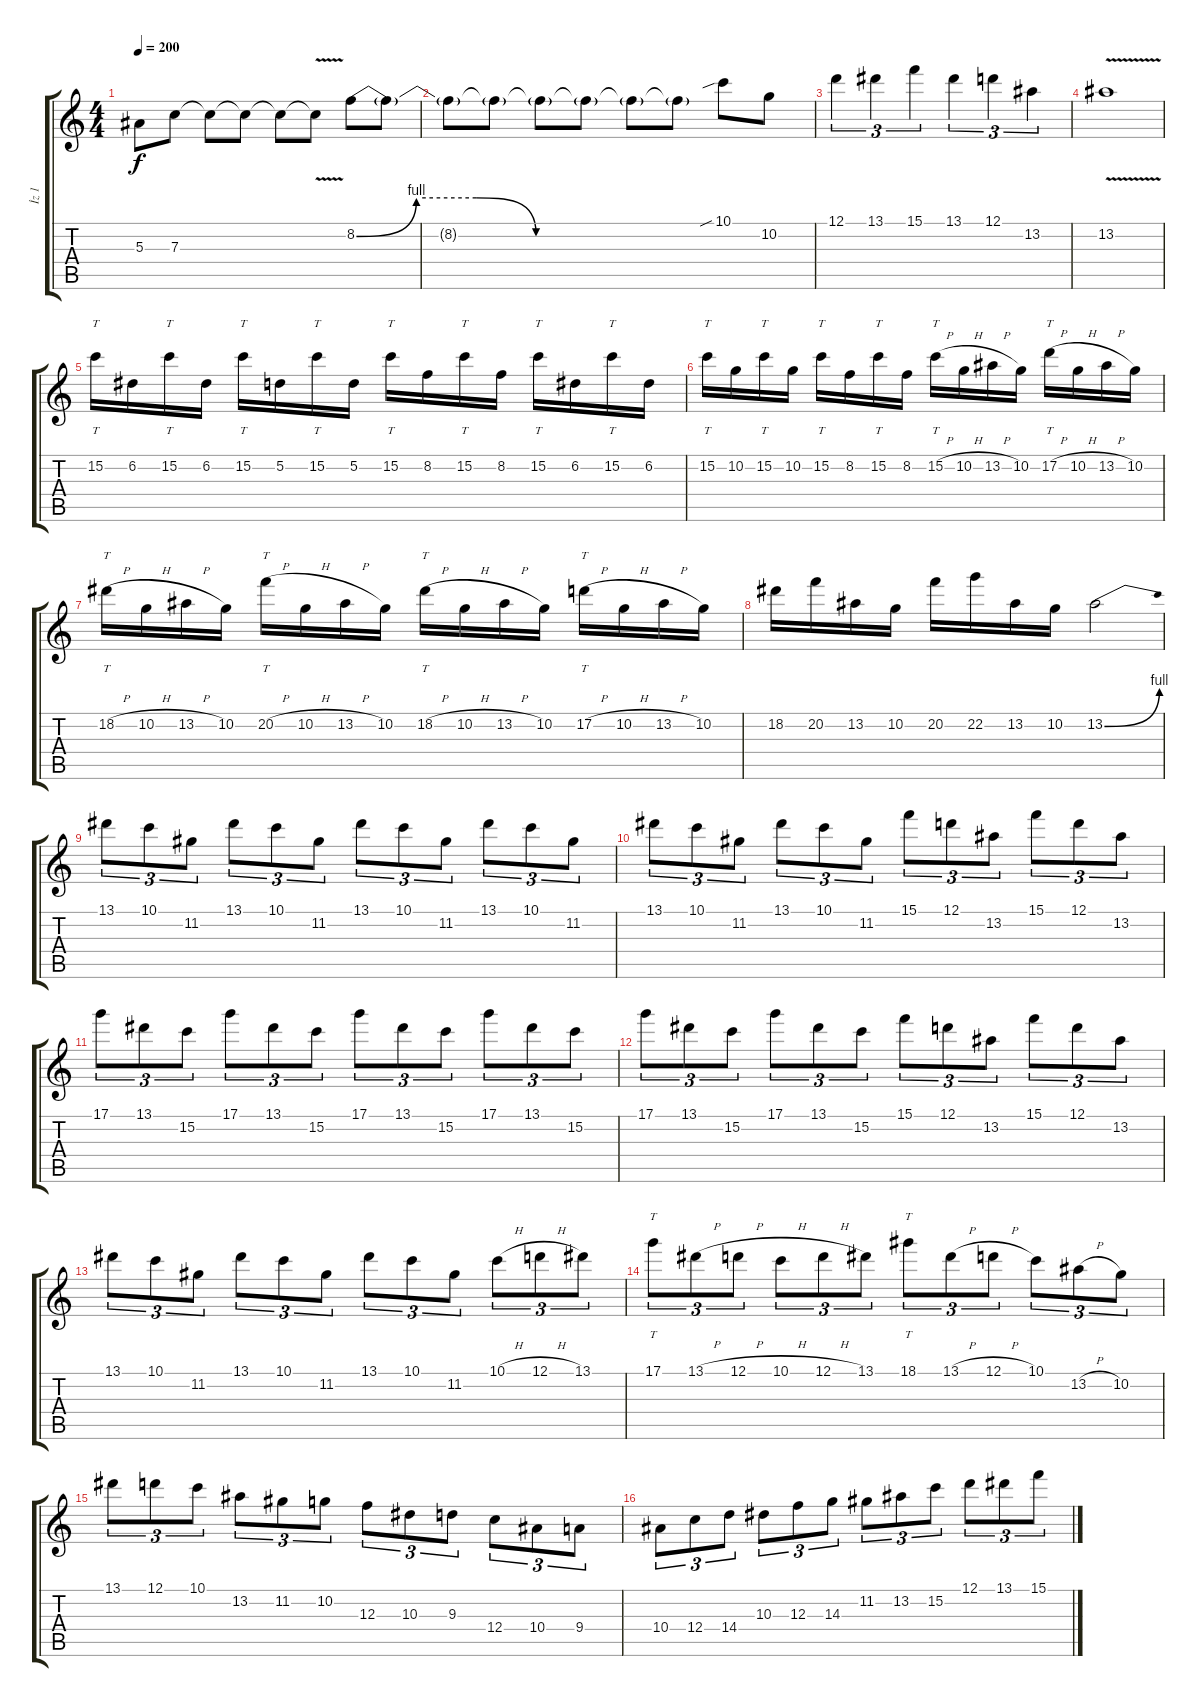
\track ("İz 1" "İz 1") {instrument distortionguitar}
\staff {score tabs}
\tuning (D4 A3 F3 C3 G2 C2) {hide}
\ts (4 4)
\tempo 200
\clef g2
\ks c
5.3.8{dy f} 7.3.8 7.3{t}.8 7.3{t}.8 7.3{t}.8 7.3{v t}.8 8.2{be (custom 0 0 10 4 20 4 30 0 60 0)}.8 8.2{t}.8 |
8.2{t}.8 8.2{t}.8 8.2{t}.8 8.2{t}.8 8.2{t}.8 8.2{t}.8 10.1{sib}.8 10.2.8 |
12.1.4{tu (3 2)} 13.1.4{tu (3 2)} 15.1.4{tu (3 2)} 13.1.4{tu (3 2)} 12.1.4{tu (3 2)} 13.2.4{tu (3 2)} |
13.2{v}.1 |
15.2.16{tt} 6.2.16 15.2.16{tt} 6.2.16 15.2.16{tt} 5.2.16 15.2.16{tt} 5.2.16 15.2.16{tt} 8.2.16 15.2.16{tt} 8.2.16 15.2.16{tt} 6.2.16 15.2.16{tt} 6.2.16 |
15.2.16{tt} 10.2.16 15.2.16{tt} 10.2.16 15.2.16{tt} 8.2.16 15.2.16{tt} 8.2.16 15.2{h}.16{tt} 10.2{h}.16 13.2{h}.16 10.2.16 17.2{h}.16{tt} 10.2{h}.16 13.2{h}.16 10.2.16 |
18.2{h}.16{tt} 10.2{h}.16 13.2{h}.16 10.2.16 20.2{h}.16{tt} 10.2{h}.16 13.2{h}.16 10.2.16 18.2{h}.16{tt} 10.2{h}.16 13.2{h}.16 10.2.16 17.2{h}.16{tt} 10.2{h}.16 13.2{h}.16 10.2.16 |
18.2.16 20.2.16 13.2.16 10.2.16 20.2.16 22.2.16 13.2.16 10.2.16 13.2{be (bend 0 0 60 4)}.2 |
13.1.8{tu (3 2)} 10.1.8{tu (3 2)} 11.2.8{tu (3 2)} 13.1.8{tu (3 2)} 10.1.8{tu (3 2)} 11.2.8{tu (3 2)} 13.1.8{tu (3 2)} 10.1.8{tu (3 2)} 11.2.8{tu (3 2)} 13.1.8{tu (3 2)} 10.1.8{tu (3 2)} 11.2.8{tu (3 2)} |
13.1.8{tu (3 2)} 10.1.8{tu (3 2)} 11.2.8{tu (3 2)} 13.1.8{tu (3 2)} 10.1.8{tu (3 2)} 11.2.8{tu (3 2)} 15.1.8{tu (3 2)} 12.1.8{tu (3 2)} 13.2.8{tu (3 2)} 15.1.8{tu (3 2)} 12.1.8{tu (3 2)} 13.2.8{tu (3 2)} |
17.1.8{tu (3 2)} 13.1.8{tu (3 2)} 15.2.8{tu (3 2)} 17.1.8{tu (3 2)} 13.1.8{tu (3 2)} 15.2.8{tu (3 2)} 17.1.8{tu (3 2)} 13.1.8{tu (3 2)} 15.2.8{tu (3 2)} 17.1.8{tu (3 2)} 13.1.8{tu (3 2)} 15.2.8{tu (3 2)} |
17.1.8{tu (3 2)} 13.1.8{tu (3 2)} 15.2.8{tu (3 2)} 17.1.8{tu (3 2)} 13.1.8{tu (3 2)} 15.2.8{tu (3 2)} 15.1.8{tu (3 2)} 12.1.8{tu (3 2)} 13.2.8{tu (3 2)} 15.1.8{tu (3 2)} 12.1.8{tu (3 2)} 13.2.8{tu (3 2)} |
13.1.8{tu (3 2)} 10.1.8{tu (3 2)} 11.2.8{tu (3 2)} 13.1.8{tu (3 2)} 10.1.8{tu (3 2)} 11.2.8{tu (3 2)} 13.1.8{tu (3 2)} 10.1.8{tu (3 2)} 11.2.8{tu (3 2)} 10.1{h}.8{tu (3 2)} 12.1{h}.8{tu (3 2)} 13.1.8{tu (3 2)} |
17.1.8{tt tu (3 2)} 13.1{h}.8{tu (3 2)} 12.1{h}.8{tu (3 2)} 10.1{h}.8{tu (3 2)} 12.1{h}.8{tu (3 2)} 13.1.8{tu (3 2)} 18.1.8{tt tu (3 2)} 13.1{h}.8{tu (3 2)} 12.1{h}.8{tu (3 2)} 10.1.8{tu (3 2)} 13.2{h}.8{tu (3 2)} 10.2.8{tu (3 2)} |
13.1.8{tu (3 2)} 12.1.8{tu (3 2)} 10.1.8{tu (3 2)} 13.2.8{tu (3 2)} 11.2.8{tu (3 2)} 10.2.8{tu (3 2)} 12.3.8{tu (3 2)} 10.3.8{tu (3 2)} 9.3.8{tu (3 2)} 12.4.8{tu (3 2)} 10.4.8{tu (3 2)} 9.4.8{tu (3 2)} |
10.4.8{tu (3 2)} 12.4.8{tu (3 2)} 14.4.8{tu (3 2)} 10.3.8{tu (3 2)} 12.3.8{tu (3 2)} 14.3.8{tu (3 2)} 11.2.8{tu (3 2)} 13.2.8{tu (3 2)} 15.2.8{tu (3 2)} 12.1.8{tu (3 2)} 13.1.8{tu (3 2)} 15.1.8{tu (3 2)}
